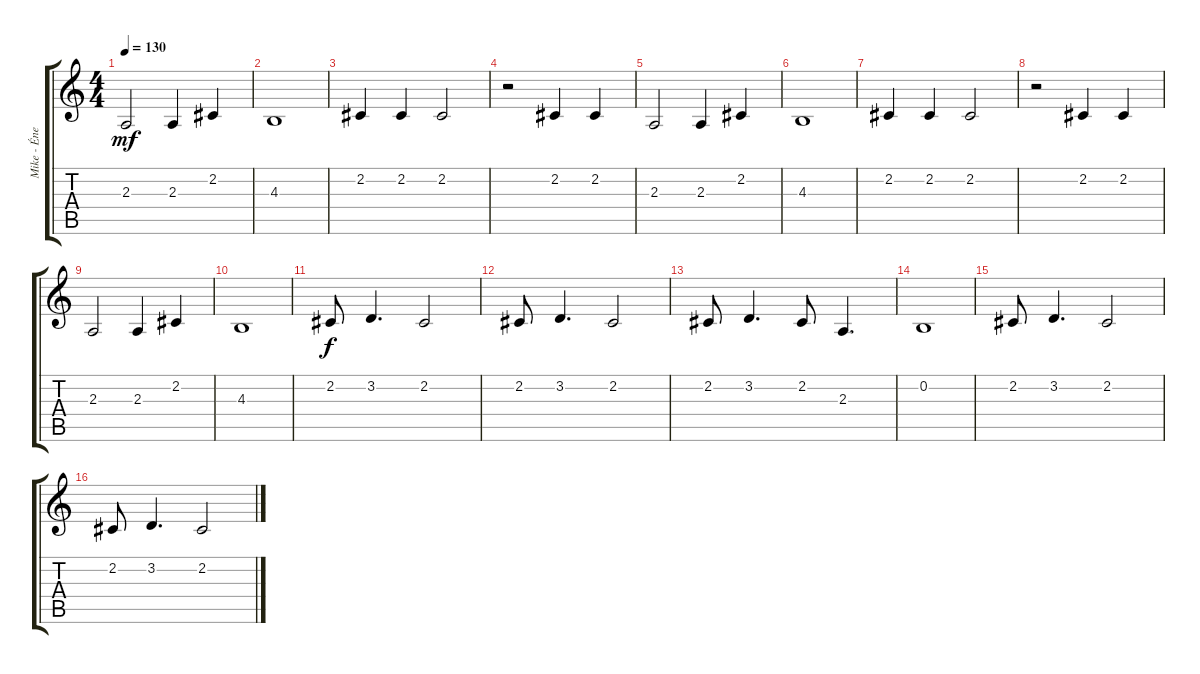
\track ("Mike - Ének" "Mike - Éne") {instrument trumpet}
\staff {score tabs}
\tuning (E4 B3 G3 D3 A2 E2) {hide}
\ts (4 4)
\tempo 130
\clef g2
\ks c
2.3.2{dy mf} 2.3.4 2.2.4 |
4.3.1 |
2.2.4 2.2.4 2.2.2 |
r.2 2.2.4 2.2.4 |
2.3.2 2.3.4 2.2.4 |
4.3.1 |
2.2.4 2.2.4 2.2.2 |
r.2 2.2.4 2.2.4 |
2.3.2 2.3.4 2.2.4 |
4.3.1 |
2.2.8{dy f} 3.2.4{d} 2.2.2 |
2.2.8 3.2.4{d} 2.2.2 |
2.2.8 3.2.4{d} 2.2.8 2.3.4{d} |
0.2.1 |
2.2.8 3.2.4{d} 2.2.2 |
2.2.8 3.2.4{d} 2.2.2
